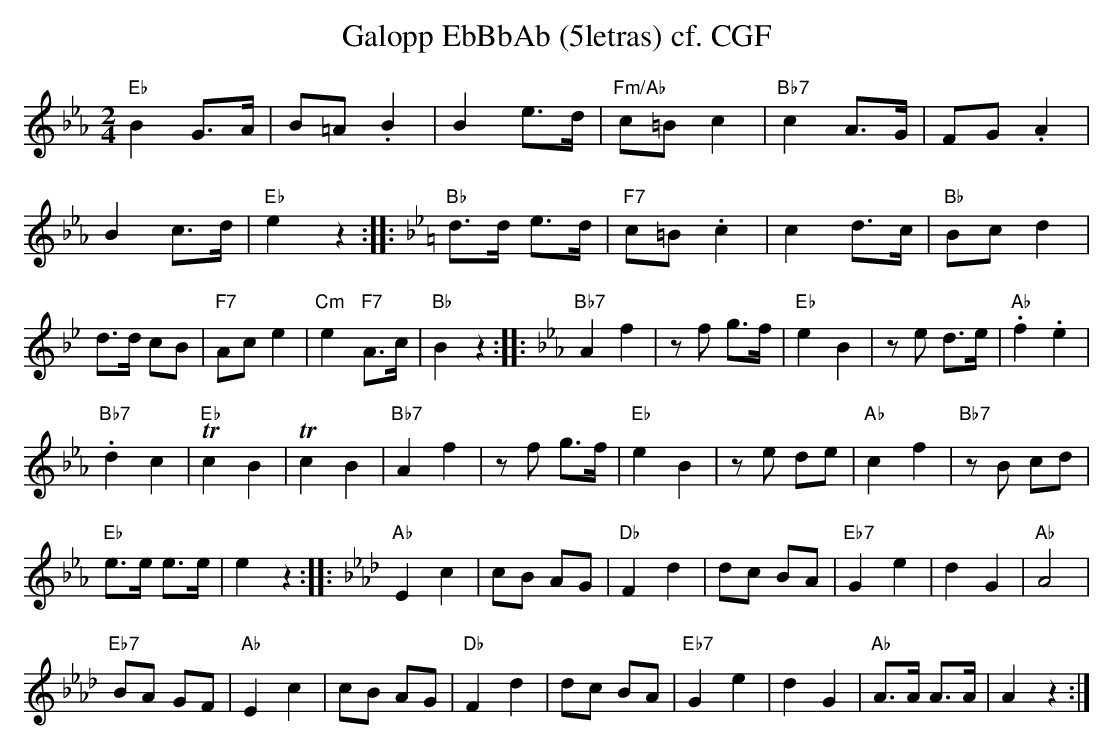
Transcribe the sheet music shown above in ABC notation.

X:1
T:Galopp EbBbAb (5letras) cf. CGF
M:2/4
L:1/8
K:Ebmaj%%MIDI gchordon
"Eb"B2G>A | B=A .B2 | B2 e>d | "Fm/Ab"c=B c2 | "Bb7"c2 A>G | FG .A2 |
B2c>d | "Eb"e2z2:: [K:Bbmaj] "Bb"d>d e>d | "F7"c=B .c2 | c2 d>c | "Bb"Bcd2 |
d>d cB | "F7"Ac e2 | "Cm"e2"F7"A>c | "Bb"B2z2 :: [K:Ebmaj] "Bb7"A2f2 | zf g>f | "Eb"e2B2 | ze d>e | "Ab".f2.e2 |
"Bb7".d2c2 | "Eb"Tc2B2 | Tc2B2 | "Bb7"A2f2 | zf g>f | "Eb"e2B2 | ze de | "Ab"c2f2 | "Bb7"zB cd |
"Eb"e>e e>e | e2z2 :: [K:Abmaj] "Ab"E2c2 | cB AG | "Db"F2d2 | dc BA | "Eb7"G2e2 | d2G2 | "Ab"A4 |
"Eb7"BA GF | "Ab"E2c2 | cB AG | "Db"F2d2 | dc BA | "Eb7"G2e2 | d2G2 | "Ab"A>A A>A | A2z2 :|
